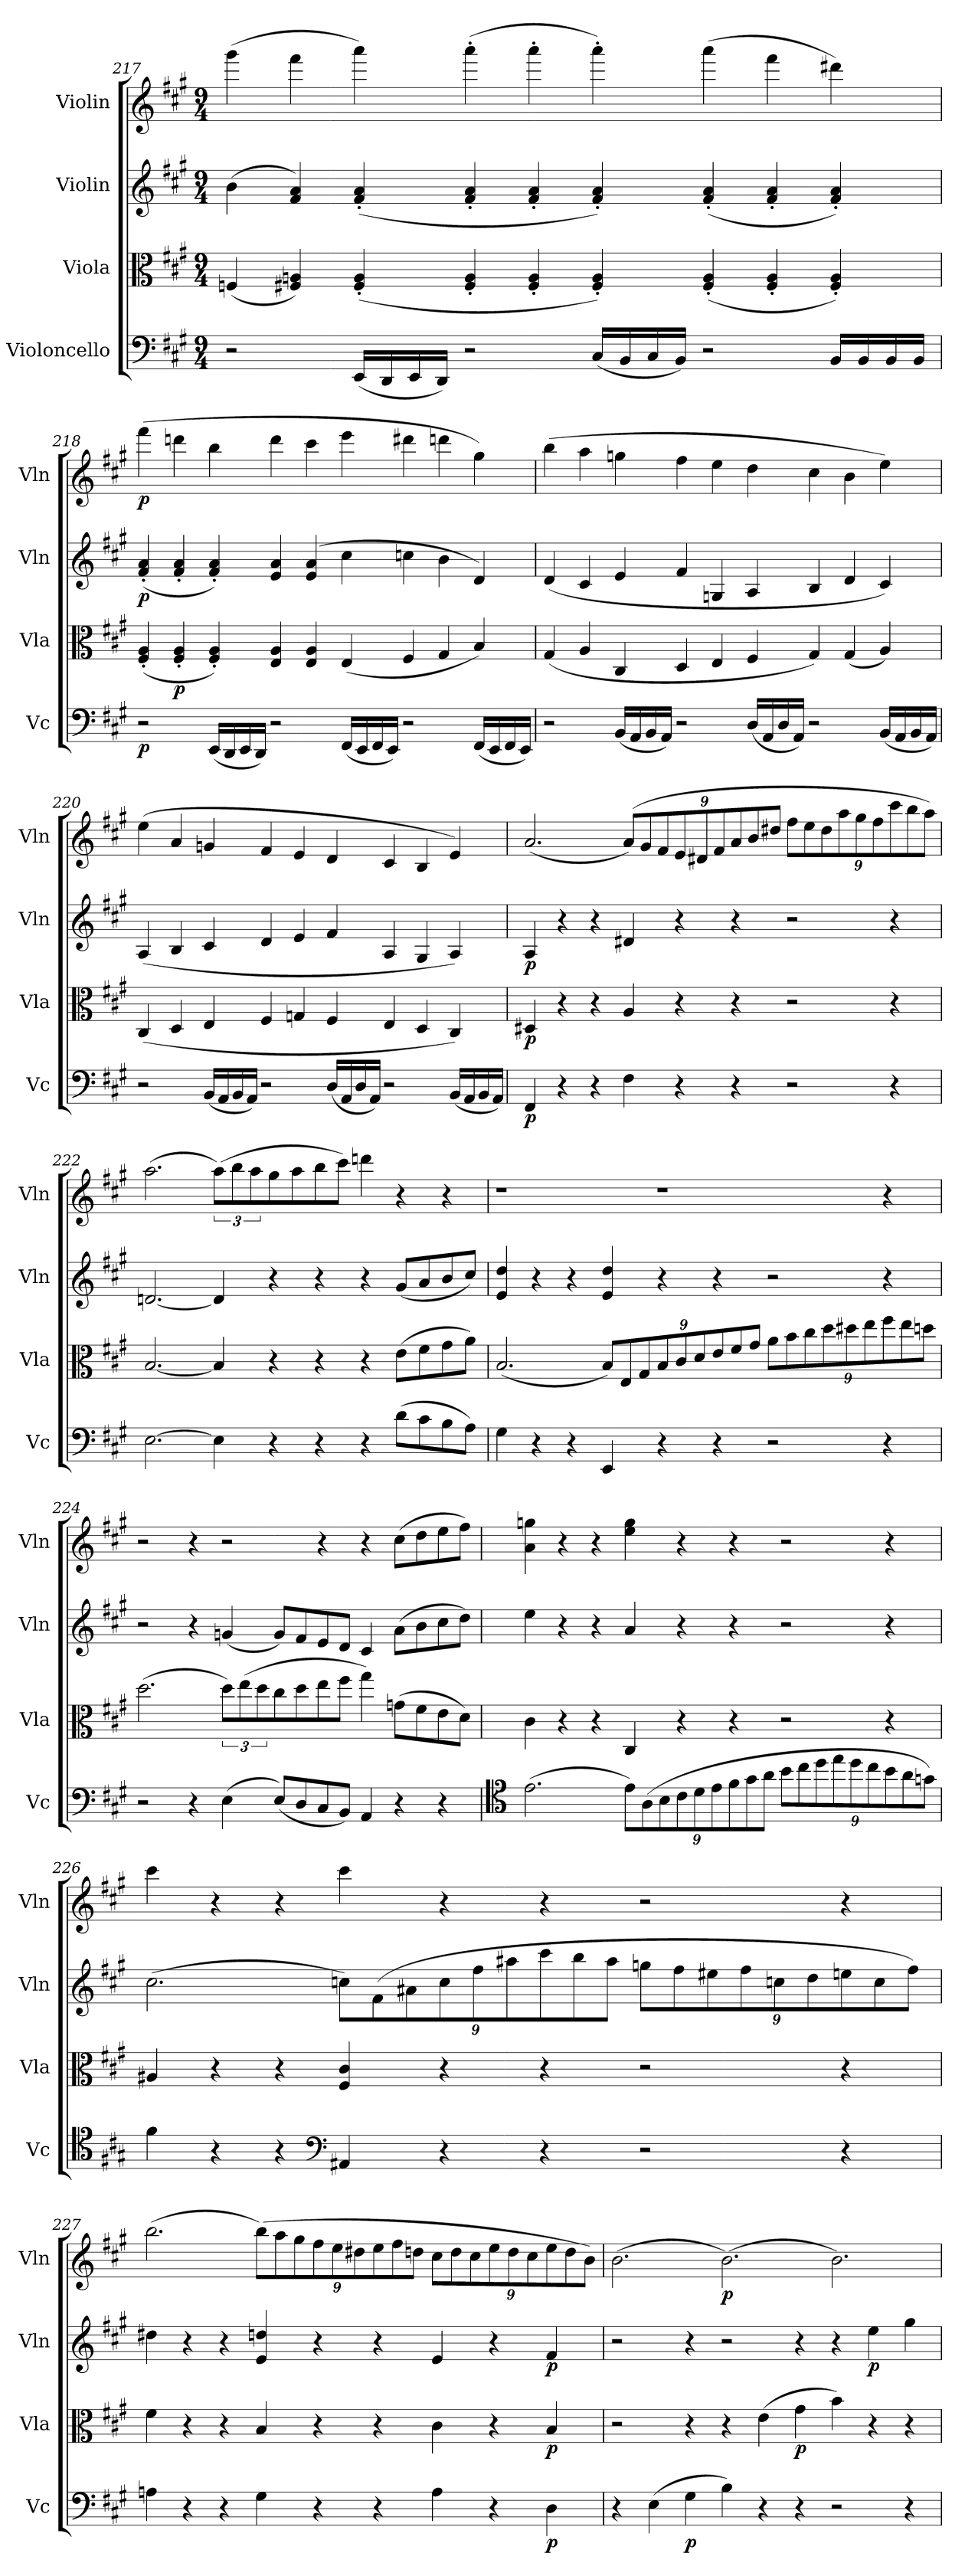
**kern	**dynam	**kern	**dynam	**kern	**dynam	**kern	**dynam
*part4	*part4	*part3	*part3	*part2	*part2	*part1	*part1
*staff4	*staff4	*staff3	*staff3	*staff2	*staff2	*staff1	*staff1
*I"Violoncello	*	*I"Viola	*	*I"Violin	*	*I"Violin	*
*I'Vc	*	*I'Vla	*	*I'Vln	*	*I'Vln	*
*clefF4	*	*clefC3	*	*clefG2	*	*clefG2	*
*k[f#c#g#]	*	*k[f#c#g#]	*	*k[f#c#g#]	*	*k[f#c#g#]	*
*M9/4	*	*M9/4	*	*M9/4	*	*M9/4	*
=217	=217	=217	=217	=217	=217	=217	=217
2r	.	(4Fn/	.	(4b\	.	(4ggg#\	.
.	.	4F#X/ 4An/)	.	4f#/ 4a/)	.	4fff#\	.
(16EE/LL	.	(4F#'/ 4A'/	.	(4f#'/ 4a'/	.	4aaa\)	.
16DD/	.	.	.	.	.	.	.
16EE/	.	.	.	.	.	.	.
16DD/JJ)	.	.	.	.	.	.	.
2r	.	4F#'/ 4A'/	.	4f#'/ 4a'/	.	(4aaa'\	.
.	.	4F#'/ 4A'/	.	4f#'/ 4a'/	.	4aaa'\	.
(16C#/LL	.	4F#'/ 4A'/)	.	4f#'/ 4a'/)	.	4aaa'\)	.
16BB/	.	.	.	.	.	.	.
16C#/	.	.	.	.	.	.	.
16BB/JJ)	.	.	.	.	.	.	.
2r	.	(4F#'/ 4A'/	.	(4f#'/ 4a'/	.	(4aaa\	.
.	.	4F#'/ 4A'/	.	4f#'/ 4a'/	.	4fff#\	.
16BB/LL	.	4F#'/ 4A'/)	.	4f#'/ 4a'/)	.	4ddd#X\)	.
16BB/	.	.	.	.	.	.	.
16BB/	.	.	.	.	.	.	.
16BB/JJ	.	.	.	.	.	.	.
=218	=218	=218	=218	=218	=218	=218	=218
2r	p	(4F#'/ 4A'/	.	(4f#'/ 4a'/	p	(4fff#\	p
.	.	4F#'/ 4A'/	p	4f#'/ 4a'/	.	4dddn\	.
(16EE/LL	.	4F#'/ 4A'/)	.	4f#'/ 4a'/)	.	4bb\	.
16DD/	.	.	.	.	.	.	.
16EE/	.	.	.	.	.	.	.
16DD/JJ)	.	.	.	.	.	.	.
2r	.	4E/ 4A/	.	4e/ 4a/	.	4ddd\	.
.	.	4E/ 4A/	.	(4e/ 4a/	.	4ccc#\	.
(16FF#/LL	.	(4E/	.	4cc#\	.	4eee\	.
16EE/	.	.	.	.	.	.	.
16FF#/	.	.	.	.	.	.	.
16EE/JJ)	.	.	.	.	.	.	.
2r	.	4F#/	.	4ccn\	.	4ddd#X\	.
.	.	4G#/	.	4b\	.	4dddn\	.
(16FF#/LL	.	4B/)	.	4d/)	.	4gg#\)	.
16EE/	.	.	.	.	.	.	.
16FF#/	.	.	.	.	.	.	.
16EE/JJ)	.	.	.	.	.	.	.
=219	=219	=219	=219	=219	=219	=219	=219
2r	.	(4G#/	.	(4d/	.	(4bb\	.
.	.	4A/	.	4c#/	.	4aa\	.
(16BB/LL	.	4C#/	.	4e/	.	4ggn\	.
16AA/	.	.	.	.	.	.	.
16BB/	.	.	.	.	.	.	.
16AA/JJ)	.	.	.	.	.	.	.
2r	.	4D/	.	4f#/	.	4ff#\	.
.	.	4E/	.	4Gn/	.	4ee\	.
(16D/LL	.	4F#/	.	4A/	.	4dd\	.
16AA/	.	.	.	.	.	.	.
16D/	.	.	.	.	.	.	.
16AA/JJ)	.	.	.	.	.	.	.
2r	.	4G#/)	.	4B/	.	4cc#\	.
.	.	(4G#/	.	4d/	.	4b\	.
(16BB/LL	.	4A/)	.	4c#/)	.	4ee\)	.
16AA/	.	.	.	.	.	.	.
16BB/	.	.	.	.	.	.	.
16AA/JJ)	.	.	.	.	.	.	.
=220	=220	=220	=220	=220	=220	=220	=220
2r	.	(4C#/	.	(4A/	.	(4ee\	.
.	.	4D/	.	4B/	.	4a/	.
(16BB/LL	.	4E/	.	4c#/	.	4gn/	.
16AA/	.	.	.	.	.	.	.
16BB/	.	.	.	.	.	.	.
16AA/JJ)	.	.	.	.	.	.	.
2r	.	4F#/	.	4d/	.	4f#/	.
.	.	4Gn/	.	4e/	.	4e/	.
(16D/LL	.	4F#/	.	4f#/	.	4d/	.
16AA/	.	.	.	.	.	.	.
16D/	.	.	.	.	.	.	.
16AA/JJ)	.	.	.	.	.	.	.
2r	.	4E/	.	4A/	.	4c#/	.
.	.	4D/	.	4G#/	.	4B/	.
(16BB/LL	.	4C#/)	.	4A/)	.	4e/)	.
16AA/	.	.	.	.	.	.	.
16BB/	.	.	.	.	.	.	.
16AA/JJ)	.	.	.	.	.	.	.
=221	=221	=221	=221	=221	=221	=221	=221
4FF#/	p	4D#X/	p	4A/	p	(2.a/	.
4r	.	4r	.	4r	.	.	.
4r	.	4r	.	4r	.	.	.
4F#\	.	4A/	.	4d#X/	.	(12a/L)	.
.	.	.	.	.	.	12g#/	.
.	.	.	.	.	.	12f#/	.
4r	.	4r	.	4r	.	12e/	.
.	.	.	.	.	.	12d#X/	.
.	.	.	.	.	.	12f#/	.
4r	.	4r	.	4r	.	12a/	.
.	.	.	.	.	.	12b/	.
.	.	.	.	.	.	12dd#X/J	.
2r	.	2r	.	2r	.	12ff#\L	.
.	.	.	.	.	.	12ee\	.
.	.	.	.	.	.	12dd#\	.
.	.	.	.	.	.	12aa\	.
.	.	.	.	.	.	12gg#\	.
.	.	.	.	.	.	12ff#\	.
4r	.	4r	.	4r	.	12ccc#\	.
.	.	.	.	.	.	12bb\	.
.	.	.	.	.	.	12aa\J)	.
=222	=222	=222	=222	=222	=222	=222	=222
[2.E\	.	[2.B/	.	[2.dn/	.	(2.aa\	.
4E\]	.	4B/]	.	4d/]	.	(12aa\L)	.
.	.	.	.	.	.	12bb\	.
.	.	.	.	.	.	12aa\	.
4r	.	4r	.	4r	.	8gg#\	.
.	.	.	.	.	.	8aa\	.
4r	.	4r	.	4r	.	8bb\	.
.	.	.	.	.	.	8ccc#\J)	.
4r	.	4r	.	4r	.	4dddn\	.
(8d\L	.	(8e\L	.	(8g#/L	.	4r	.
8c#\	.	8f#\	.	8a/	.	.	.
8B\	.	8g#\	.	8b/	.	4r	.
8A\J)	.	8a\J)	.	8cc#/J)	.	.	.
=223	=223	=223	=223	=223	=223	=223	=223
4G#\	.	(2.B/	.	4e/ 4dd/	.	1r	.
4r	.	.	.	4r	.	.	.
4r	.	.	.	4r	.	.	.
4EE/	.	12B/L)	.	4e/ 4dd/	.	.	.
.	.	12E/	.	.	.	.	.
.	.	12G#/	.	.	.	.	.
4r	.	12B/	.	4r	.	1r	.
.	.	12c#/	.	.	.	.	.
.	.	12d/	.	.	.	.	.
4r	.	12e/	.	4r	.	.	.
.	.	12f#/	.	.	.	.	.
.	.	12g#/J	.	.	.	.	.
2r	.	12a\L	.	2r	.	.	.
.	.	12b\	.	.	.	.	.
.	.	12cc#\	.	.	.	.	.
.	.	12dd\	.	.	.	.	.
.	.	12dd#X\	.	.	.	.	.
.	.	12ee\	.	.	.	.	.
4r	.	12ff#\	.	4r	.	4r	.
.	.	12ee\	.	.	.	.	.
.	.	12ddn\J	.	.	.	.	.
=224	=224	=224	=224	=224	=224	=224	=224
2r	.	(2.dd\	.	2r	.	2r	.
4r	.	.	.	4r	.	4r	.
(4E\	.	12dd\L)	.	(4gn/	.	2r	.
.	.	(12ee\	.	.	.	.	.
.	.	12dd\	.	.	.	.	.
(8E/L)	.	8cc#\	.	8g/L)	.	.	.
8D/	.	8dd\	.	8f#/	.	.	.
8C#/	.	8ee\	.	8e/	.	4r	.
8BB/J)	.	8ff#\J	.	8d/J	.	.	.
4AA/	.	4gg#\)	.	4c#/	.	4r	.
4r	.	(8gn\L	.	(8a\L	.	(8cc#\L	.
.	.	8f#\	.	8b\	.	8dd\	.
4r	.	8e\	.	8cc#\	.	8ee\	.
.	.	8d\J)	.	8dd\J)	.	8ff#\J)	.
=225	=225	=225	=225	=225	=225	=225	=225
*clefC4	*	*	*	*	*	*	*
(2.e\	.	4c#\	.	4ee\	.	4a\ 4ggn\	.
.	.	4r	.	4r	.	4r	.
.	.	4r	.	4r	.	4r	.
12e\L)	.	4C#/	.	4a/	.	4ee\ 4gg\	.
(12A\	.	.	.	.	.	.	.
12B\	.	.	.	.	.	.	.
12c#\	.	4r	.	4r	.	4r	.
12d\	.	.	.	.	.	.	.
12e\	.	.	.	.	.	.	.
12f#\	.	4r	.	4r	.	4r	.
12g#\	.	.	.	.	.	.	.
12a\J	.	.	.	.	.	.	.
12b\L	.	2r	.	2r	.	2r	.
12cc#\	.	.	.	.	.	.	.
12dd\	.	.	.	.	.	.	.
12ee\	.	.	.	.	.	.	.
12dd\	.	.	.	.	.	.	.
12cc#\	.	.	.	.	.	.	.
12b\	.	4r	.	4r	.	4r	.
12a\	.	.	.	.	.	.	.
12gn\J)	.	.	.	.	.	.	.
=226	=226	=226	=226	=226	=226	=226	=226
4f#\	.	4A#X/	.	(2.cc#\	.	4ccc#\	.
4r	.	4r	.	.	.	4r	.
4r	.	4r	.	.	.	4r	.
*clefF4	*	*	*	*	*	*	*
4AA#X/	.	4F#/ 4c#/	.	12ccn\L)	.	4ccc#\	.
.	.	.	.	(12f#\	.	.	.
.	.	.	.	12a#X\	.	.	.
4r	.	4r	.	12cc\	.	4r	.
.	.	.	.	12ff#\	.	.	.
.	.	.	.	12aa#X\	.	.	.
4r	.	4r	.	12ccc#\	.	4r	.
.	.	.	.	12bb\	.	.	.
.	.	.	.	12aa#\J	.	.	.
2r	.	2r	.	12ggn\L	.	2r	.
.	.	.	.	12ff#\	.	.	.
.	.	.	.	12ee#X\	.	.	.
.	.	.	.	12ff#\	.	.	.
.	.	.	.	12ccn\	.	.	.
.	.	.	.	12dd\	.	.	.
4r	.	4r	.	12een\	.	4r	.
.	.	.	.	12cc\	.	.	.
.	.	.	.	12ff#\J)	.	.	.
=227	=227	=227	=227	=227	=227	=227	=227
4An\	.	4f#\	.	4dd#X\	.	(2.bb\	.
4r	.	4r	.	4r	.	.	.
4r	.	4r	.	4r	.	.	.
4G#\	.	4B/	.	4e/ 4ddn/	.	(12bb\L)	.
.	.	.	.	.	.	12aa\	.
.	.	.	.	.	.	12gg#\	.
4r	.	4r	.	4r	.	12ff#\	.
.	.	.	.	.	.	12ee\	.
.	.	.	.	.	.	12dd#X\	.
4r	.	4r	.	4r	.	12ee\	.
.	.	.	.	.	.	12ff#\	.
.	.	.	.	.	.	12ddn\J	.
4A\	.	4c#\	.	4e/	.	12cc#\L	.
.	.	.	.	.	.	12dd\	.
.	.	.	.	.	.	12cc#\	.
4r	.	4r	.	4r	.	12ee\	.
.	.	.	.	.	.	12dd\	.
.	.	.	.	.	.	12cc#\	.
4D\	p	4B/	p	4f#/	p	12ee\	.
.	.	.	.	.	.	12dd\	.
.	.	.	.	.	.	12b\J)	.
=228	=228	=228	=228	=228	=228	=228	=228
4r	.	2r	.	2r	.	(2.b\	.
(4E\	.	.	.	.	.	.	.
4G#\	p	4r	.	4r	.	.	.
4B\)	.	4r	.	2r	.	(2.b\)	p
4r	.	(4e\	.	.	.	.	.
4r	.	4g#\	p	4r	.	.	.
2r	.	4b\)	.	4r	.	2.b\)	.
.	.	4r	.	4ee\	p	.	.
4r	.	4r	.	4gg#\	.	.	.
=	=	=	=	=	=	=	=
*-	*-	*-	*-	*-	*-	*-	*-
